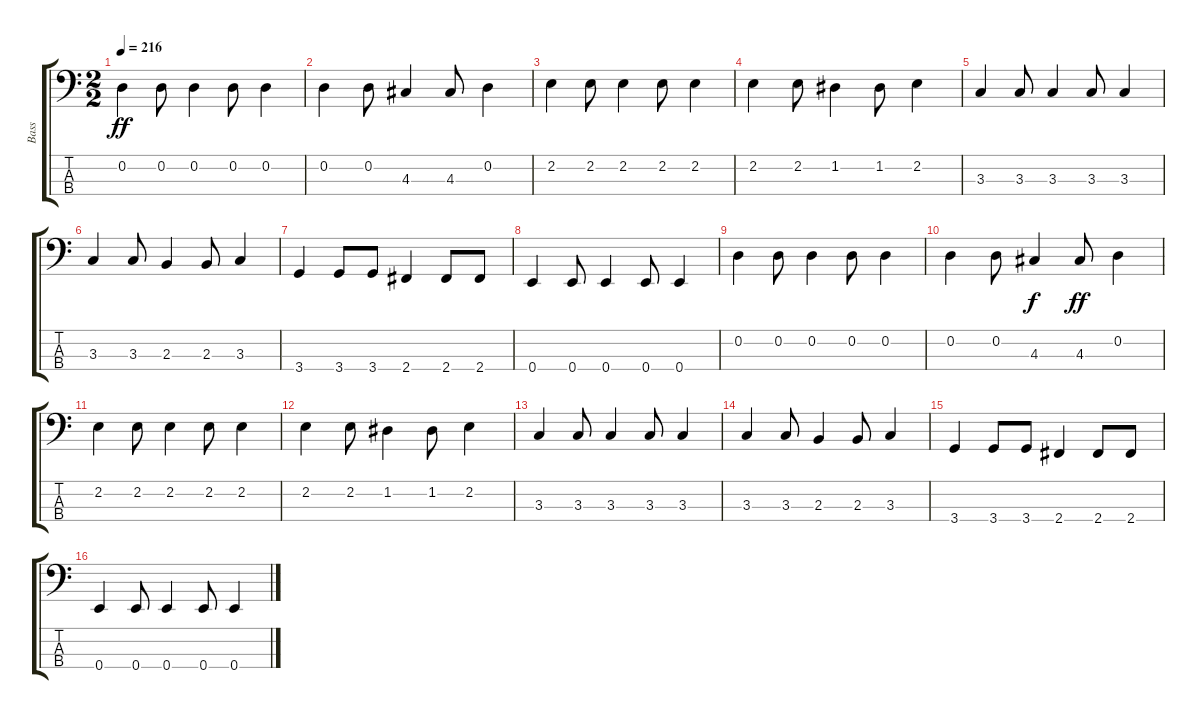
\track ("Bass" "Bass") {instrument electricbassfinger}
\staff {score tabs}
\tuning (G2 D2 A1 E1) {hide}
\ts (2 2)
\tempo 216
\clef f4
\ks c
0.2.4{dy ff} 0.2.8 0.2.4 0.2.8 0.2.4 |
0.2.4 0.2.8 4.3.4 4.3.8 0.2.4 |
2.2.4 2.2.8 2.2.4 2.2.8 2.2.4 |
2.2.4 2.2.8 1.2.4 1.2.8 2.2.4 |
3.3.4 3.3.8 3.3.4 3.3.8 3.3.4 |
3.3.4 3.3.8 2.3.4 2.3.8 3.3.4 |
3.4.4 3.4.8 3.4.8 2.4.4 2.4.8 2.4.8 |
0.4.4 0.4.8 0.4.4 0.4.8 0.4.4 |
0.2.4 0.2.8 0.2.4 0.2.8 0.2.4 |
0.2.4 0.2.8 4.3.4{dy f} 4.3.8{dy ff} 0.2.4 |
2.2.4 2.2.8 2.2.4 2.2.8 2.2.4 |
2.2.4 2.2.8 1.2.4 1.2.8 2.2.4 |
3.3.4 3.3.8 3.3.4 3.3.8 3.3.4 |
3.3.4 3.3.8 2.3.4 2.3.8 3.3.4 |
3.4.4 3.4.8 3.4.8 2.4.4 2.4.8 2.4.8 |
0.4.4 0.4.8 0.4.4 0.4.8 0.4.4
